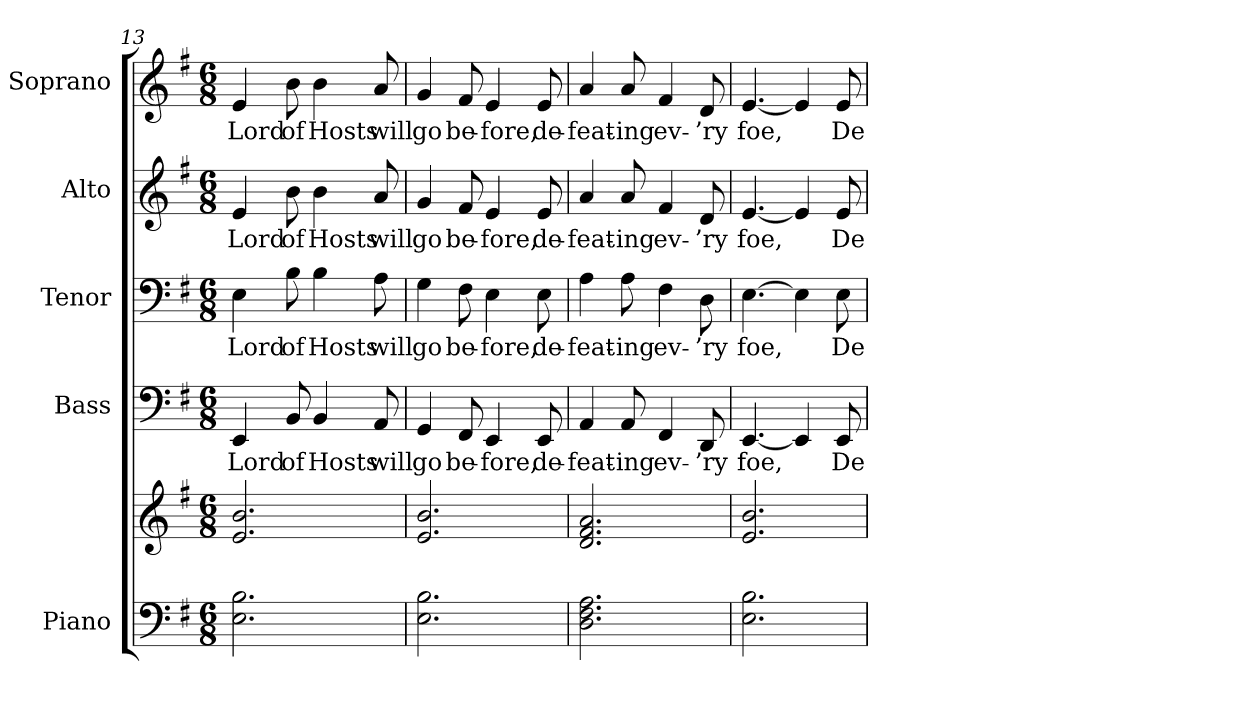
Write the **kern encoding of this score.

**kern	**kern	**kern	**text	**kern	**text	**kern	**text	**kern	**text
*part5	*part5	*part4	*part4	*part3	*part3	*part2	*part2	*part1	*part1
*staff6	*staff5	*staff4	*staff4	*staff3	*staff3	*staff2	*staff2	*staff1	*staff1
*I"Piano	*	*I"Bass	*	*I"Tenor	*	*I"Alto	*	*I"Soprano	*
*I'Pno.	*	*I'B.	*	*I'T.	*	*I'A.	*	*I'S.	*
!!LO:PB:g=z
*clefF4	*clefG2	*clefF4	*	*clefF4	*	*clefG2	*	*clefG2	*
*k[f#]	*k[f#]	*k[f#]	*	*k[f#]	*	*k[f#]	*	*k[f#]	*
*G:	*G:	*G:	*	*G:	*	*G:	*	*G:	*
*M6/8	*M6/8	*M6/8	*	*M6/8	*	*M6/8	*	*M6/8	*
=13	=13	=13	=13	=13	=13	=13	=13	=13	=13
!	!	!	!LO:LY:b:color=#000000	!	!	!	!	!	!
!	!	!	!	!	!LO:LY:b:color=#000000	!	!	!	!
!	!	!	!	!	!	!	!LO:LY:b:color=#000000	!	!
!	!	!	!	!	!	!	!	!	!LO:LY:b:color=#000000
2.Ei\ 2.Bi	2.ei/ 2.bi	4EEi/	Lord	4Ei\	Lord	4ei/	Lord	4ei/	Lord
!	!	!	!LO:LY:b:color=#000000	!	!	!	!	!	!
!	!	!	!	!	!LO:LY:b:color=#000000	!	!	!	!
!	!	!	!	!	!	!	!LO:LY:b:color=#000000	!	!
!	!	!	!	!	!	!	!	!	!LO:LY:b:color=#000000
.	.	8BBi/	of	8Bi\	of	8bi\	of	8bi\	of
!	!	!	!LO:LY:b:color=#000000	!	!	!	!	!	!
!	!	!	!	!	!LO:LY:b:color=#000000	!	!	!	!
!	!	!	!	!	!	!	!LO:LY:b:color=#000000	!	!
!	!	!	!	!	!	!	!	!	!LO:LY:b:color=#000000
.	.	4BBi/	Hosts	4Bi\	Hosts	4bi\	Hosts	4bi\	Hosts
!	!	!	!LO:LY:b:color=#000000	!	!	!	!	!	!
!	!	!	!	!	!LO:LY:b:color=#000000	!	!	!	!
!	!	!	!	!	!	!	!LO:LY:b:color=#000000	!	!
!	!	!	!	!	!	!	!	!	!LO:LY:b:color=#000000
.	.	8AAi/	will	8Ai\	will	8ai/	will	8ai/	will
=14	=14	=14	=14	=14	=14	=14	=14	=14	=14
!	!	!	!LO:LY:b:color=#000000	!	!	!	!	!	!
!	!	!	!	!	!LO:LY:b:color=#000000	!	!	!	!
!	!	!	!	!	!	!	!LO:LY:b:color=#000000	!	!
!	!	!	!	!	!	!	!	!	!LO:LY:b:color=#000000
2.Ei\ 2.Bi	2.ei/ 2.bi	4GGi/	go	4Gi\	go	4gi/	go	4gi/	go
!	!	!	!LO:LY:b:color=#000000	!	!	!	!	!	!
!	!	!	!	!	!LO:LY:b:color=#000000	!	!	!	!
!	!	!	!	!	!	!	!LO:LY:b:color=#000000	!	!
!	!	!	!	!	!	!	!	!	!LO:LY:b:color=#000000
.	.	8FF#i/	be-	8F#i\	be-	8f#i/	be-	8f#i/	be-
!	!	!	!LO:LY:b:color=#000000	!	!	!	!	!	!
!	!	!	!	!	!LO:LY:b:color=#000000	!	!	!	!
!	!	!	!	!	!	!	!LO:LY:b:color=#000000	!	!
!	!	!	!	!	!	!	!	!	!LO:LY:b:color=#000000
.	.	4EEi/	-fore,	4Ei\	-fore,	4ei/	-fore,	4ei/	-fore,
!	!	!	!LO:LY:b:color=#000000	!	!	!	!	!	!
!	!	!	!	!	!LO:LY:b:color=#000000	!	!	!	!
!	!	!	!	!	!	!	!LO:LY:b:color=#000000	!	!
!	!	!	!	!	!	!	!	!	!LO:LY:b:color=#000000
.	.	8EEi/	de-	8Ei\	de-	8ei/	de-	8ei/	de-
=15	=15	=15	=15	=15	=15	=15	=15	=15	=15
!	!	!	!LO:LY:b:color=#000000	!	!	!	!	!	!
!	!	!	!	!	!LO:LY:b:color=#000000	!	!	!	!
!	!	!	!	!	!	!	!LO:LY:b:color=#000000	!	!
!	!	!	!	!	!	!	!	!	!LO:LY:b:color=#000000
2.Di\ 2.F#i 2.Ai	2.di/ 2.f#i 2.ai	4AAi/	-feat-	4Ai\	-feat-	4ai/	-feat-	4ai/	-feat-
!	!	!	!LO:LY:b:color=#000000	!	!	!	!	!	!
!	!	!	!	!	!LO:LY:b:color=#000000	!	!	!	!
!	!	!	!	!	!	!	!LO:LY:b:color=#000000	!	!
!	!	!	!	!	!	!	!	!	!LO:LY:b:color=#000000
.	.	8AAi/	-ing	8Ai\	-ing	8ai/	-ing	8ai/	-ing
!	!	!	!LO:LY:b:color=#000000	!	!	!	!	!	!
!	!	!	!	!	!LO:LY:b:color=#000000	!	!	!	!
!	!	!	!	!	!	!	!LO:LY:b:color=#000000	!	!
!	!	!	!	!	!	!	!	!	!LO:LY:b:color=#000000
.	.	4FF#i/	ev-	4F#i\	ev-	4f#i/	ev-	4f#i/	ev-
!	!	!	!LO:LY:b:color=#000000	!	!	!	!	!	!
!	!	!	!	!	!LO:LY:b:color=#000000	!	!	!	!
!	!	!	!	!	!	!	!LO:LY:b:color=#000000	!	!
!	!	!	!	!	!	!	!	!	!LO:LY:b:color=#000000
.	.	8DDi/	-’ry	8Di\	-’ry	8di/	-’ry	8di/	-’ry
!!LO:PB:g=z
=16	=16	=16	=16	=16	=16	=16	=16	=16	=16
!	!	!	!LO:LY:b:color=#000000	!	!	!	!	!	!
!	!	!	!	!	!LO:LY:b:color=#000000	!	!	!	!
!	!	!	!	!	!	!	!LO:LY:b:color=#000000	!	!
!	!	!	!	!	!	!	!	!	!LO:LY:b:color=#000000
2.Ei\ 2.Bi	2.ei/ 2.bi	[<4.EEi/	foe,	[>4.Ei\	foe,	[<4.ei/	foe,	[<4.ei/	foe,
.	.	4EEi/]	.	4Ei\]	.	4ei/]	.	4ei/]	.
!	!	!	!LO:LY:b:color=#000000	!	!	!	!	!	!
!	!	!	!	!	!LO:LY:b:color=#000000	!	!	!	!
!	!	!	!	!	!	!	!LO:LY:b:color=#000000	!	!
!	!	!	!	!	!	!	!	!	!LO:LY:b:color=#000000
.	.	8EEi/	De-	8Ei\	De-	8ei/	De-	8ei/	De-
=	=	=	=	=	=	=	=	=	=
*-	*-	*-	*-	*-	*-	*-	*-	*-	*-
